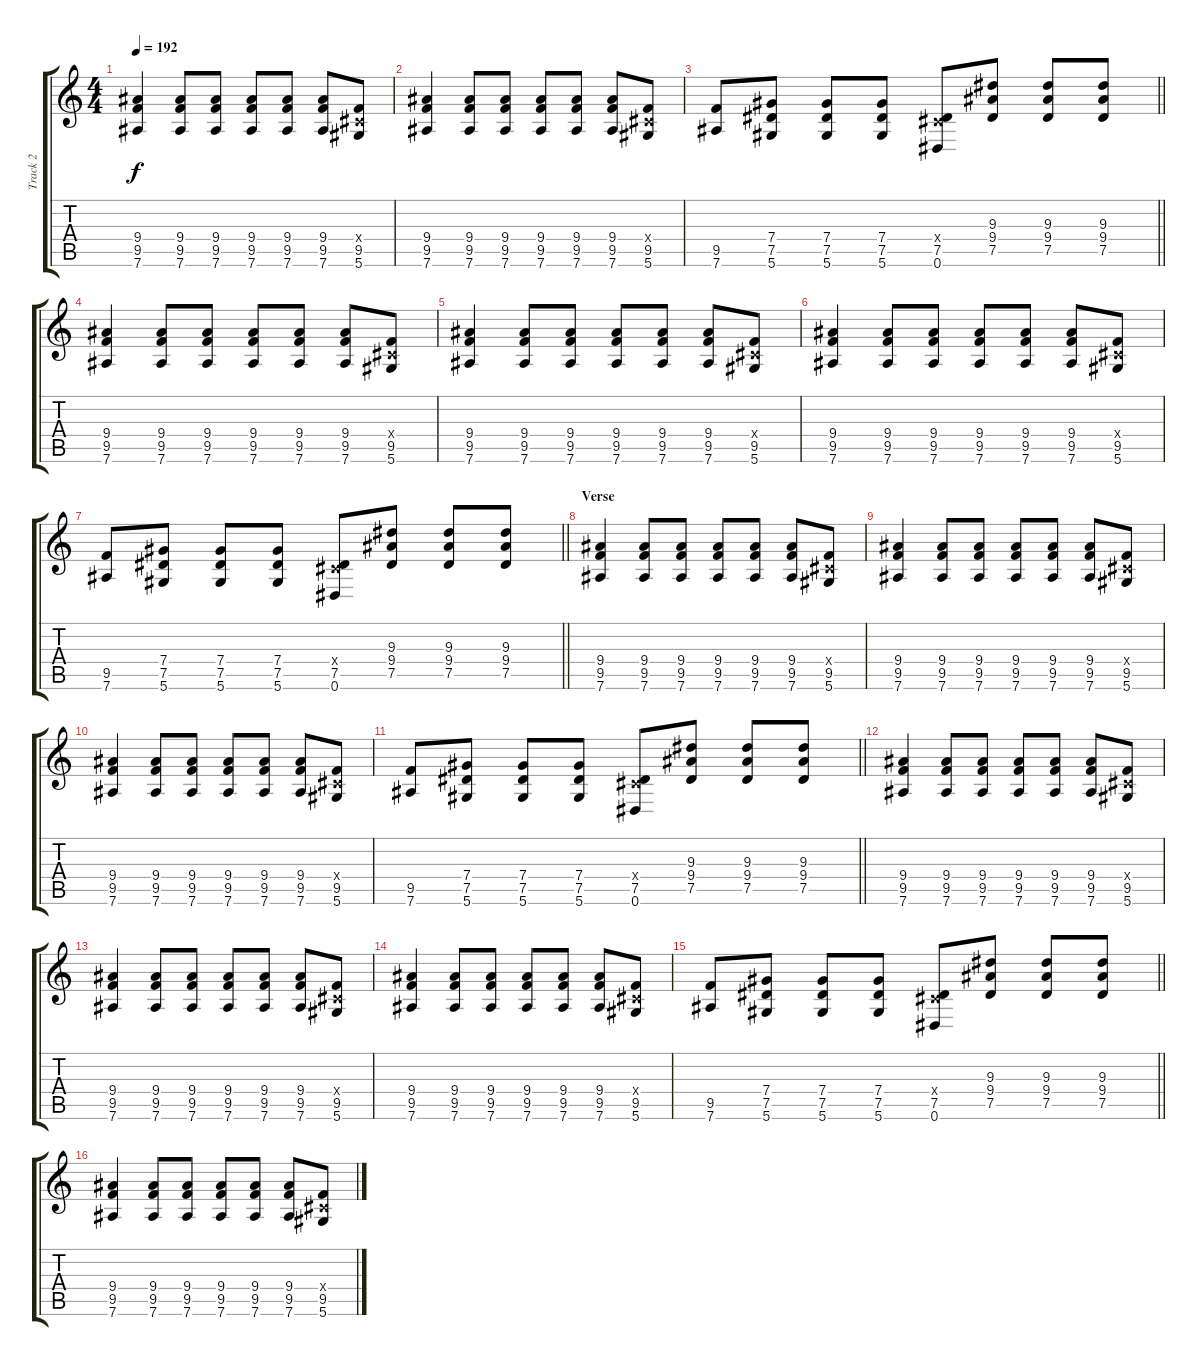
\track ("Track 2" "Track 2") {instrument distortionguitar}
\staff {score tabs}
\tuning (Eb4 Bb3 Gb3 Db3 Ab2 Eb2) {hide}
\ts (4 4)
\tempo 192
\clef g2
\ks c
(9.4 9.5 7.6).4{dy f} (9.4 9.5 7.6).8 (9.4 9.5 7.6).8 (9.4 9.5 7.6).8 (9.4 9.5 7.6).8 (9.4 9.5 7.6).8 (0.4{x} 9.5 5.6).8 |
(9.4 9.5 7.6).4 (9.4 9.5 7.6).8 (9.4 9.5 7.6).8 (9.4 9.5 7.6).8 (9.4 9.5 7.6).8 (9.4 9.5 7.6).8 (0.4{x} 9.5 5.6).8 |
\barLineRight lightlight
(9.5 7.6).8 (7.4 7.5 5.6).8 (7.4 7.5 5.6).8 (7.4 7.5 5.6).8 (0.4{x} 7.5 0.6).8 (9.3 9.4 7.5).8 (9.3 9.4 7.5).8 (9.3 9.4 7.5).8 |
(9.4 9.5 7.6).4 (9.4 9.5 7.6).8 (9.4 9.5 7.6).8 (9.4 9.5 7.6).8 (9.4 9.5 7.6).8 (9.4 9.5 7.6).8 (0.4{x} 9.5 5.6).8 |
(9.4 9.5 7.6).4 (9.4 9.5 7.6).8 (9.4 9.5 7.6).8 (9.4 9.5 7.6).8 (9.4 9.5 7.6).8 (9.4 9.5 7.6).8 (0.4{x} 9.5 5.6).8 |
(9.4 9.5 7.6).4 (9.4 9.5 7.6).8 (9.4 9.5 7.6).8 (9.4 9.5 7.6).8 (9.4 9.5 7.6).8 (9.4 9.5 7.6).8 (0.4{x} 9.5 5.6).8 |
\barLineRight lightlight
(9.5 7.6).8 (7.4 7.5 5.6).8 (7.4 7.5 5.6).8 (7.4 7.5 5.6).8 (0.4{x} 7.5 0.6).8 (9.3 9.4 7.5).8 (9.3 9.4 7.5).8 (9.3 9.4 7.5).8 |
\section ("" "Verse")
(9.4 9.5 7.6).4 (9.4 9.5 7.6).8 (9.4 9.5 7.6).8 (9.4 9.5 7.6).8 (9.4 9.5 7.6).8 (9.4 9.5 7.6).8 (0.4{x} 9.5 5.6).8 |
(9.4 9.5 7.6).4 (9.4 9.5 7.6).8 (9.4 9.5 7.6).8 (9.4 9.5 7.6).8 (9.4 9.5 7.6).8 (9.4 9.5 7.6).8 (0.4{x} 9.5 5.6).8 |
(9.4 9.5 7.6).4 (9.4 9.5 7.6).8 (9.4 9.5 7.6).8 (9.4 9.5 7.6).8 (9.4 9.5 7.6).8 (9.4 9.5 7.6).8 (0.4{x} 9.5 5.6).8 |
\barLineRight lightlight
(9.5 7.6).8 (7.4 7.5 5.6).8 (7.4 7.5 5.6).8 (7.4 7.5 5.6).8 (0.4{x} 7.5 0.6).8 (9.3 9.4 7.5).8 (9.3 9.4 7.5).8 (9.3 9.4 7.5).8 |
(9.4 9.5 7.6).4 (9.4 9.5 7.6).8 (9.4 9.5 7.6).8 (9.4 9.5 7.6).8 (9.4 9.5 7.6).8 (9.4 9.5 7.6).8 (0.4{x} 9.5 5.6).8 |
(9.4 9.5 7.6).4 (9.4 9.5 7.6).8 (9.4 9.5 7.6).8 (9.4 9.5 7.6).8 (9.4 9.5 7.6).8 (9.4 9.5 7.6).8 (0.4{x} 9.5 5.6).8 |
(9.4 9.5 7.6).4 (9.4 9.5 7.6).8 (9.4 9.5 7.6).8 (9.4 9.5 7.6).8 (9.4 9.5 7.6).8 (9.4 9.5 7.6).8 (0.4{x} 9.5 5.6).8 |
\barLineRight lightlight
(9.5 7.6).8 (7.4 7.5 5.6).8 (7.4 7.5 5.6).8 (7.4 7.5 5.6).8 (0.4{x} 7.5 0.6).8 (9.3 9.4 7.5).8 (9.3 9.4 7.5).8 (9.3 9.4 7.5).8 |
(9.4 9.5 7.6).4 (9.4 9.5 7.6).8 (9.4 9.5 7.6).8 (9.4 9.5 7.6).8 (9.4 9.5 7.6).8 (9.4 9.5 7.6).8 (0.4{x} 9.5 5.6).8
